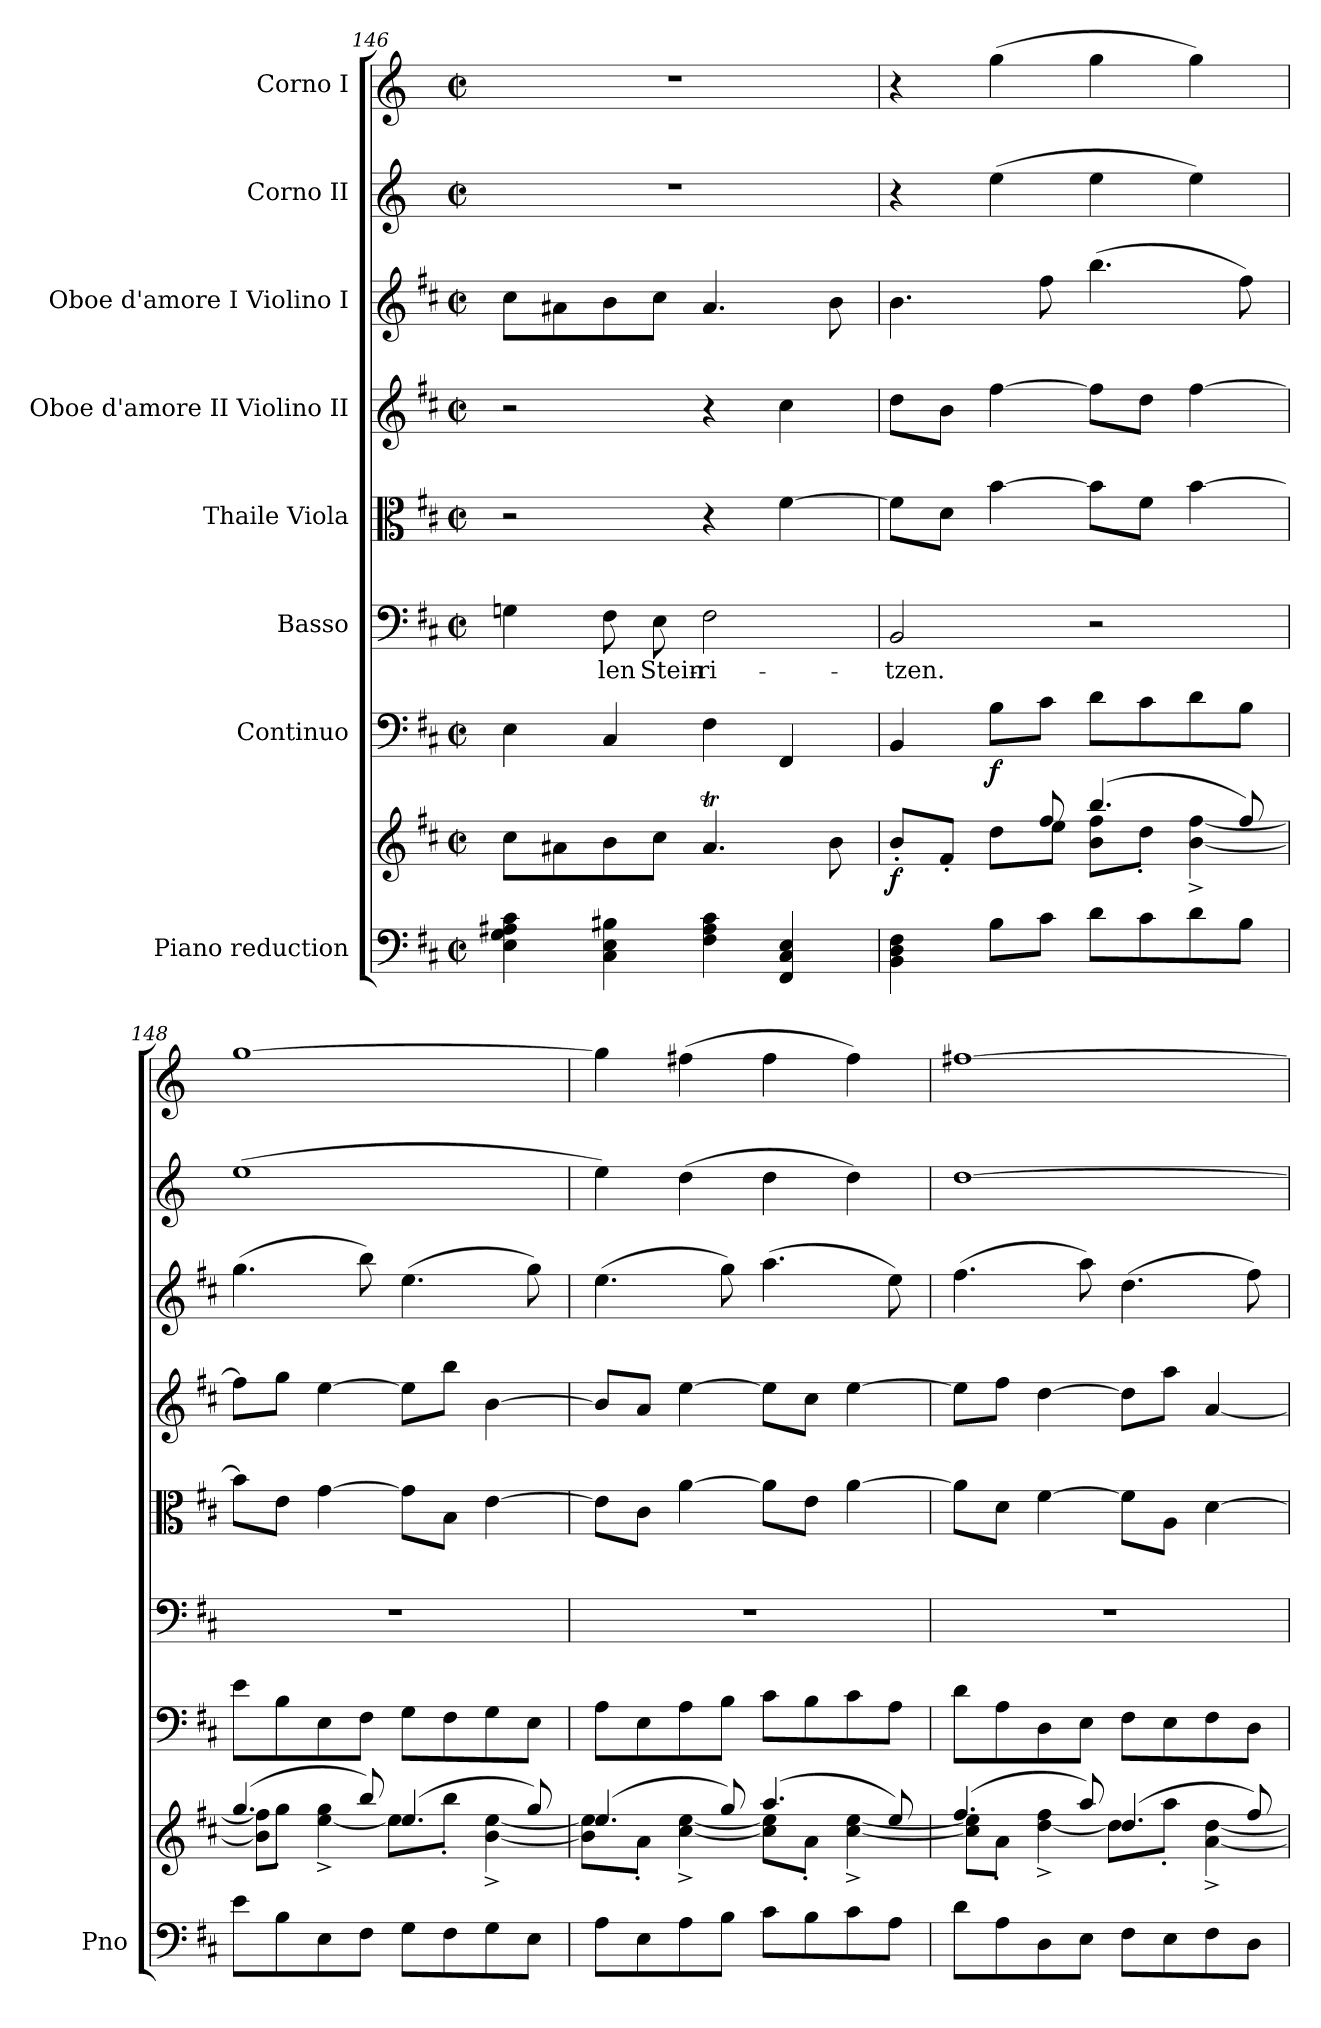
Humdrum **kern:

**kern	**kern	**dynam	**kern	**dynam	**kern	**text	**kern	**kern	**kern	**kern	**kern
*part8	*part8	*part8	*part7	*part7	*part6	*part6	*part5	*part4	*part3	*part2	*part1
*staff9	*staff8	*staff8/9	*staff7	*staff7	*staff6	*staff6	*staff5	*staff4	*staff3	*staff2	*staff1
*I"Piano reduction	*	*	*I"Continuo	*	*I"Basso	*	*I"Thaile Viola	*I"Oboe d'amore II Violino II	*I"Oboe d'amore I Violino I	*I"Corno II	*I"Corno I
*I'Pno	*	*	*	*	*	*	*	*	*	*	*
*clefF4	*clefG2	*	*clefF4	*	*clefF4	*	*clefC3	*clefG2	*clefG2	*clefG2	*clefG2
*	*	*	*	*	*	*	*	*	*	*ITrd3c5	*ITrd3c5
*k[f#c#]	*k[f#c#]	*	*k[f#c#]	*	*k[f#c#]	*	*k[f#c#]	*k[f#c#]	*k[f#c#]	*k[f#]	*k[f#]
*M2/2	*M2/2	*	*M2/2	*	*M2/2	*	*M2/2	*M2/2	*M2/2	*M2/2	*M2/2
*met(c|)	*met(c|)	*	*met(c|)	*	*met(c|)	*	*met(c|)	*met(c|)	*met(c|)	*met(c|)	*met(c|)
=146	=146	=146	=146	=146	=146	=146	=146	=146	=146	=146	=146
4E\ 4G\ 4A#X\ 4c#\	8cc#\L	.	4E\	.	4Gn\	.	2r	2r	8cc#\L	1r	1r
.	8a#X\	.	.	.	.	.	.	.	8a#X\	.	.
!	!	!	!	!	!	!LO:LY:b	!	!	!	!	!
4C#\ 4E\ 4B#X\	8b\	.	4C#/	.	8F#\	-len	.	.	8b\	.	.
!	!	!	!	!	!	!LO:LY:b	!	!	!	!	!
.	8cc#\J	.	.	.	8E\	Stein-	.	.	8cc#\J	.	.
!	!	!	!	!	!	!LO:LY:b	!	!	!	!	!
4F#\ 4A#\ 4c#\	4.a#t/	.	4F#\	.	2F#\	-ri-	4r	4r	4.a#/	.	.
4FF#/ 4C#/ 4E/	.	.	4FF#/	.	.	.	[4f#\	4cc#\	.	.	.
.	8b\	.	.	.	.	.	.	.	8b\	.	.
=147	=147	=147	=147	=147	=147	=147	=147	=147	=147	=147	=147
*	*^	*	*	*	*	*	*	*	*	*	*
!	!	!	!LO:DY:b	!	!	!	!LO:LY:b	!	!	!	!	!
4BB\ 4D\ 4F#\	8b'/L	4ryy	f	4BB/	.	2BB/	-tzen.	8f#\L]	8dd\L	4.b\	4r	4r
.	8f#'/J	.	.	.	.	.	.	8d\J	8b\J	.	.	.
!	!	!	!	!	!LO:DY:b	!	!	!	!	!	!	!
8B\L	8ryy	8dd\L	.	8B\L	f	.	.	[4b\	[4ff#\	.	(>4b\	(>4dd\
8c#\J	8ff#/	8ee\J	.	8c#\J	.	.	.	.	.	8ff#\	.	.
8d\L	(>4.bb/	8b\ 8ff#\L	.	8d\L	.	2r	.	8b\L]	8ff#\L]	(>4.bb\	4b\	4dd\
8c#\	.	8dd'\J	.	8c#\	.	.	.	8f#\J	8dd\J	.	.	.
8d\	.	[4b\^ [4ff#\^	.	8d\	.	.	.	[4b\	[4ff#\	.	4b\)	4dd\)
8B\J	8ff#/)	.	.	8B\J	.	.	.	.	.	8ff#\)	.	.
=148	=148	=148	=148	=148	=148	=148	=148	=148	=148	=148	=148	=148
8e\L	(>4.gg/	8b\] 8ff#\]L	.	8e\L	.	1r	.	8b\L]	8ff#\L]	(>4.gg\	(>1b	[1dd
8B\	.	8gg'\J	.	8B\	.	.	.	8e\J	8gg\J	.	.	.
8E\	.	[4ee\^ 4gg\^	.	8E\	.	.	.	[4g\	[4ee\	.	.	.
8F#\J	8bb/)	.	.	8F#\J	.	.	.	.	.	8bb\)	.	.
8G\L	(>4.ee/	8ee\L]	.	8G\L	.	.	.	8g\L]	8ee\L]	(>4.ee\	.	.
8F#\	.	8bb'\J	.	8F#\	.	.	.	8B\J	8bb\J	.	.	.
8G\	.	[4b\^ [4ee\^	.	8G\	.	.	.	[4e\	[4b\	.	.	.
8E\J	8gg/)	.	.	8E\J	.	.	.	.	.	8gg\)	.	.
=149	=149	=149	=149	=149	=149	=149	=149	=149	=149	=149	=149	=149
8A\L	(>4.ee/	8b\] 8ee\]L	.	8A\L	.	1r	.	8e\L]	8b/L]	(>4.ee\	4b\)	4dd\]
8E\	.	8a'\J	.	8E\	.	.	.	8c#\J	8a/J	.	.	.
8A\	.	[4cc#\^ [4ee\^	.	8A\	.	.	.	[4a\	[4ee\	.	(>4a\	(>4cc#X\
8B\J	8gg/)	.	.	8B\J	.	.	.	.	.	8gg\)	.	.
8c#\L	(>4.aa/	8cc#\] 8ee\]L	.	8c#\L	.	.	.	8a\L]	8ee\L]	(>4.aa\	4a\	4cc#\
8B\	.	8a'\J	.	8B\	.	.	.	8e\J	8cc#\J	.	.	.
8c#\	.	[4cc#\^ [4ee\^	.	8c#\	.	.	.	[4a\	[4ee\	.	4a\)	4cc#\)
8A\J	8ee/)	.	.	8A\J	.	.	.	.	.	8ee\)	.	.
!!LO:PB:g=z
=150	=150	=150	=150	=150	=150	=150	=150	=150	=150	=150	=150	=150
8d\L	(>4.ff#/	8cc#\] 8ee\]L	.	8d\L	.	1r	.	8a\L]	8ee\L]	(>4.ff#\	[1a	[1cc#X
8A\	.	8a'\J	.	8A\	.	.	.	8d\J	8ff#\J	.	.	.
8D\	.	[4dd\^ 4ff#\^	.	8D\	.	.	.	[4f#\	[4dd\	.	.	.
8E\J	8aa/)	.	.	8E\J	.	.	.	.	.	8aa\)	.	.
8F#\L	(>4.dd/	8dd\L]	.	8F#\L	.	.	.	8f#\L]	8dd\L]	(>4.dd\	.	.
8E\	.	8aa'\J	.	8E\	.	.	.	8A\J	8aa\J	.	.	.
8F#\	.	[4a\^ [4dd\^	.	8F#\	.	.	.	[4d\	[4a/	.	.	.
8D\J	8ff#/)	.	.	8D\J	.	.	.	.	.	8ff#\)	.	.
*	*v	*v	*	*	*	*	*	*	*	*	*	*
=	=	=	=	=	=	=	=	=	=	=	=
*-	*-	*-	*-	*-	*-	*-	*-	*-	*-	*-	*-
